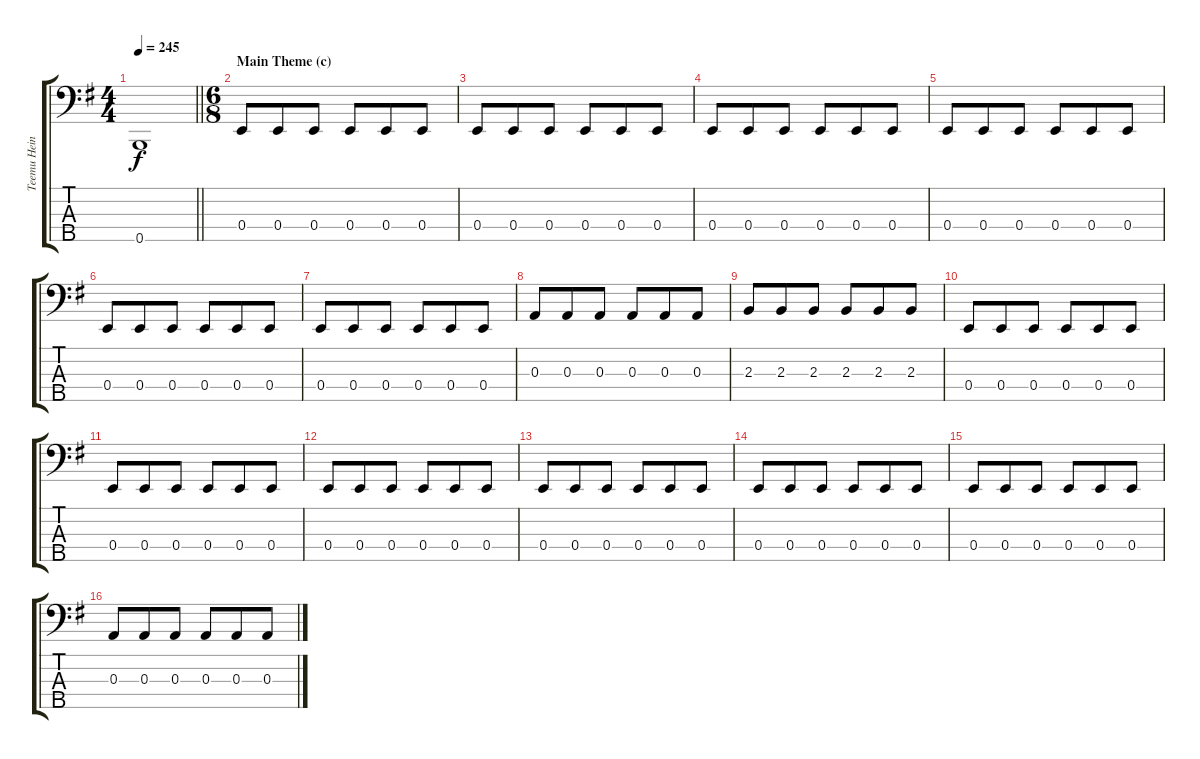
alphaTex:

\track ("Teemu Heinola (bass)" "Teemu Hein") {instrument electricbasspick}
\staff {score tabs}
\tuning (G2 D2 A1 E1 B0) {hide}
\ts (4 4)
\tempo 245
\clef f4
\barLineRight lightlight
\ks eminor
0.5{t}.1{dy f} |
\ts (6 8)
\section ("" "Main Theme (c)")
0.4.8 0.4.8 0.4.8 0.4.8 0.4.8 0.4.8 |
0.4.8 0.4.8 0.4.8 0.4.8 0.4.8 0.4.8 |
0.4.8 0.4.8 0.4.8 0.4.8 0.4.8 0.4.8 |
0.4.8 0.4.8 0.4.8 0.4.8 0.4.8 0.4.8 |
0.4.8 0.4.8 0.4.8 0.4.8 0.4.8 0.4.8 |
0.4.8 0.4.8 0.4.8 0.4.8 0.4.8 0.4.8 |
0.3.8 0.3.8 0.3.8 0.3.8 0.3.8 0.3.8 |
2.3.8 2.3.8 2.3.8 2.3.8 2.3.8 2.3.8 |
0.4.8 0.4.8 0.4.8 0.4.8 0.4.8 0.4.8 |
0.4.8 0.4.8 0.4.8 0.4.8 0.4.8 0.4.8 |
0.4.8 0.4.8 0.4.8 0.4.8 0.4.8 0.4.8 |
0.4.8 0.4.8 0.4.8 0.4.8 0.4.8 0.4.8 |
0.4.8 0.4.8 0.4.8 0.4.8 0.4.8 0.4.8 |
0.4.8 0.4.8 0.4.8 0.4.8 0.4.8 0.4.8 |
0.3.8 0.3.8 0.3.8 0.3.8 0.3.8 0.3.8
